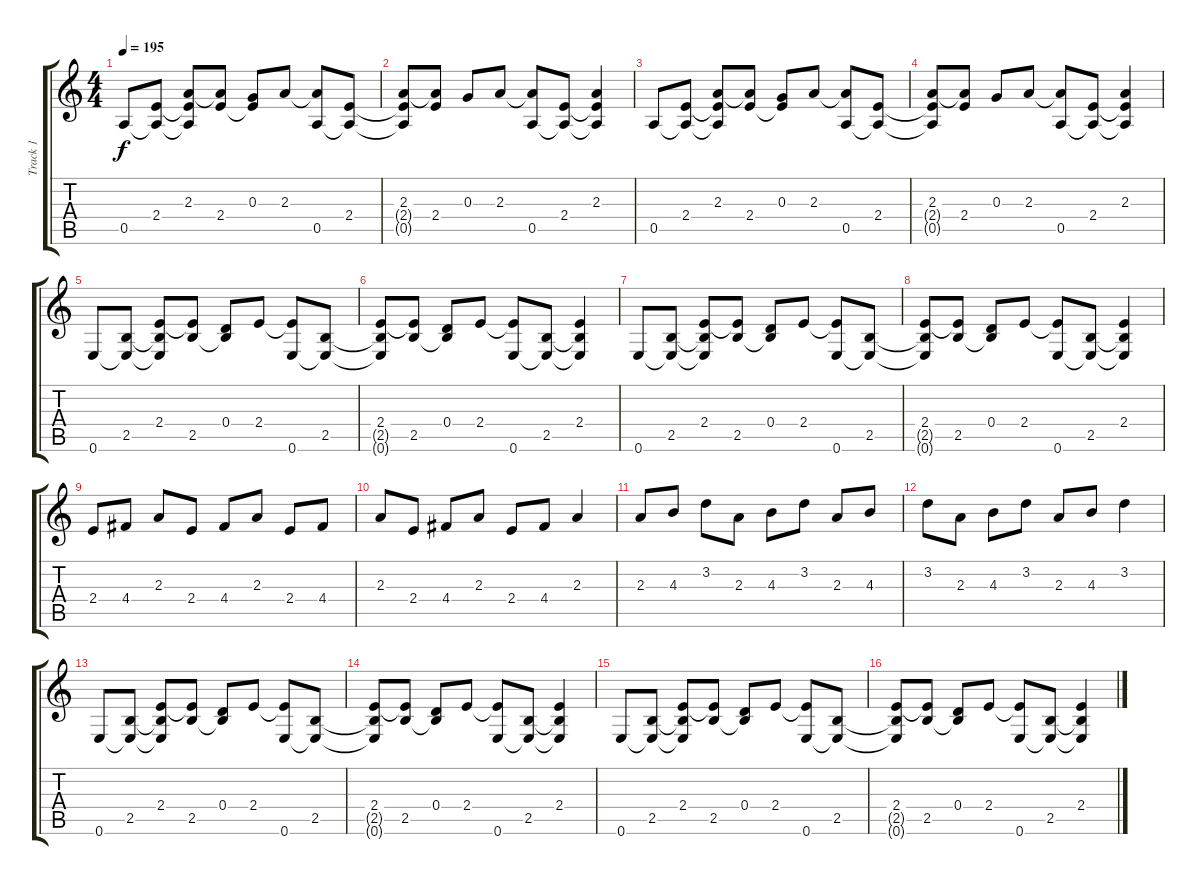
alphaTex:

\track ("Track 1" "Track 1") {instrument distortionguitar}
\staff {score tabs}
\tuning (E4 B3 G3 D3 A2 E2) {hide}
\ts (4 4)
\tempo 195
\clef g2
\ks c
0.5.8{dy f} (2.4 0.5{t}).8 (2.3 2.4{t} 0.5{t}).8 (2.3{t} 2.4).8 (0.3 2.4{t}).8 2.3.8 (2.3{t} 0.5).8 (2.4 0.5{t}).8 |
(2.3 2.4{t} 0.5{t}).8 (2.3{t} 2.4).8 0.3.8 2.3.8 (2.3{t} 0.5).8 (2.4 0.5{t}).8 (2.3 2.4{t} 0.5{t}).4 |
0.5.8 (2.4 0.5{t}).8 (2.3 2.4{t} 0.5{t}).8 (2.3{t} 2.4).8 (0.3 2.4{t}).8 2.3.8 (2.3{t} 0.5).8 (2.4 0.5{t}).8 |
(2.3 2.4{t} 0.5{t}).8 (2.3{t} 2.4).8 0.3.8 2.3.8 (2.3{t} 0.5).8 (2.4 0.5{t}).8 (2.3 2.4{t} 0.5{t}).4 |
0.6.8 (2.5 0.6{t}).8 (2.4 2.5{t} 0.6{t}).8 (2.4{t} 2.5).8 (0.4 2.5{t}).8 2.4.8 (2.4{t} 0.6).8 (2.5 0.6{t}).8 |
(2.4 2.5{t} 0.6{t}).8 (2.4{t} 2.5).8 (0.4 2.5{t}).8 2.4.8 (2.4{t} 0.6).8 (2.5 0.6{t}).8 (2.4 2.5{t} 0.6{t}).4 |
0.6.8 (2.5 0.6{t}).8 (2.4 2.5{t} 0.6{t}).8 (2.4{t} 2.5).8 (0.4 2.5{t}).8 2.4.8 (2.4{t} 0.6).8 (2.5 0.6{t}).8 |
(2.4 2.5{t} 0.6{t}).8 (2.4{t} 2.5).8 (0.4 2.5{t}).8 2.4.8 (2.4{t} 0.6).8 (2.5 0.6{t}).8 (2.4 2.5{t} 0.6{t}).4 |
2.4.8 4.4.8 2.3.8 2.4.8 4.4.8 2.3.8 2.4.8 4.4.8 |
2.3.8 2.4.8 4.4.8 2.3.8 2.4.8 4.4.8 2.3.4 |
2.3.8 4.3.8 3.2.8 2.3.8 4.3.8 3.2.8 2.3.8 4.3.8 |
3.2.8 2.3.8 4.3.8 3.2.8 2.3.8 4.3.8 3.2.4 |
0.6.8 (2.5 0.6{t}).8 (2.4 2.5{t} 0.6{t}).8 (2.4{t} 2.5).8 (0.4 2.5{t}).8 2.4.8 (2.4{t} 0.6).8 (2.5 0.6{t}).8 |
(2.4 2.5{t} 0.6{t}).8 (2.4{t} 2.5).8 (0.4 2.5{t}).8 2.4.8 (2.4{t} 0.6).8 (2.5 0.6{t}).8 (2.4 2.5{t} 0.6{t}).4 |
0.6.8 (2.5 0.6{t}).8 (2.4 2.5{t} 0.6{t}).8 (2.4{t} 2.5).8 (0.4 2.5{t}).8 2.4.8 (2.4{t} 0.6).8 (2.5 0.6{t}).8 |
(2.4 2.5{t} 0.6{t}).8 (2.4{t} 2.5).8 (0.4 2.5{t}).8 2.4.8 (2.4{t} 0.6).8 (2.5 0.6{t}).8 (2.4 2.5{t} 0.6{t}).4
